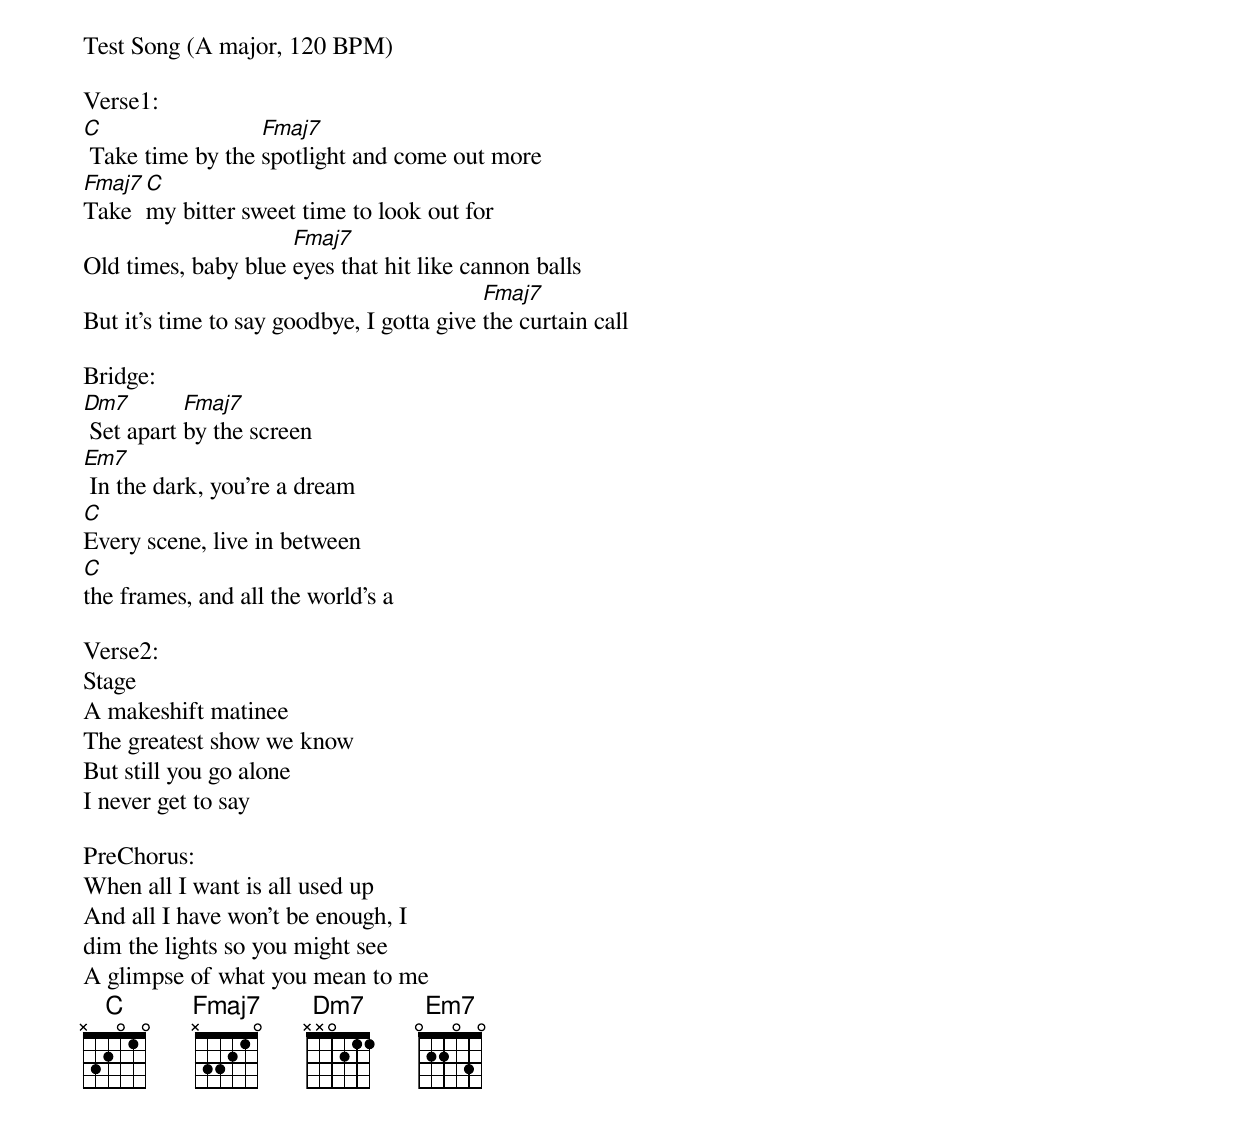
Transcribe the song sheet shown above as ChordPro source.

Test Song (A major, 120 BPM)

Verse1:
[C] Take time by the [Fmaj7]spotlight and come out more
[Fmaj7]Take [C]my bitter sweet time to look out for
Old times, baby blue [Fmaj7]eyes that hit like cannon balls
But it's time to say goodbye, I gotta give [Fmaj7]the curtain call

Bridge:
[Dm7] Set apart [Fmaj7]by the screen
[Em7] In the dark, you’re a dream
[C]Every scene, live in between
[C]the frames, and all the world’s a

Verse2:
Stage
A makeshift matinee
The greatest show we know
But still you go alone
I never get to say

PreChorus:
When all I want is all used up
And all I have won’t be enough, I
dim the lights so you might see
A glimpse of what you mean to me
